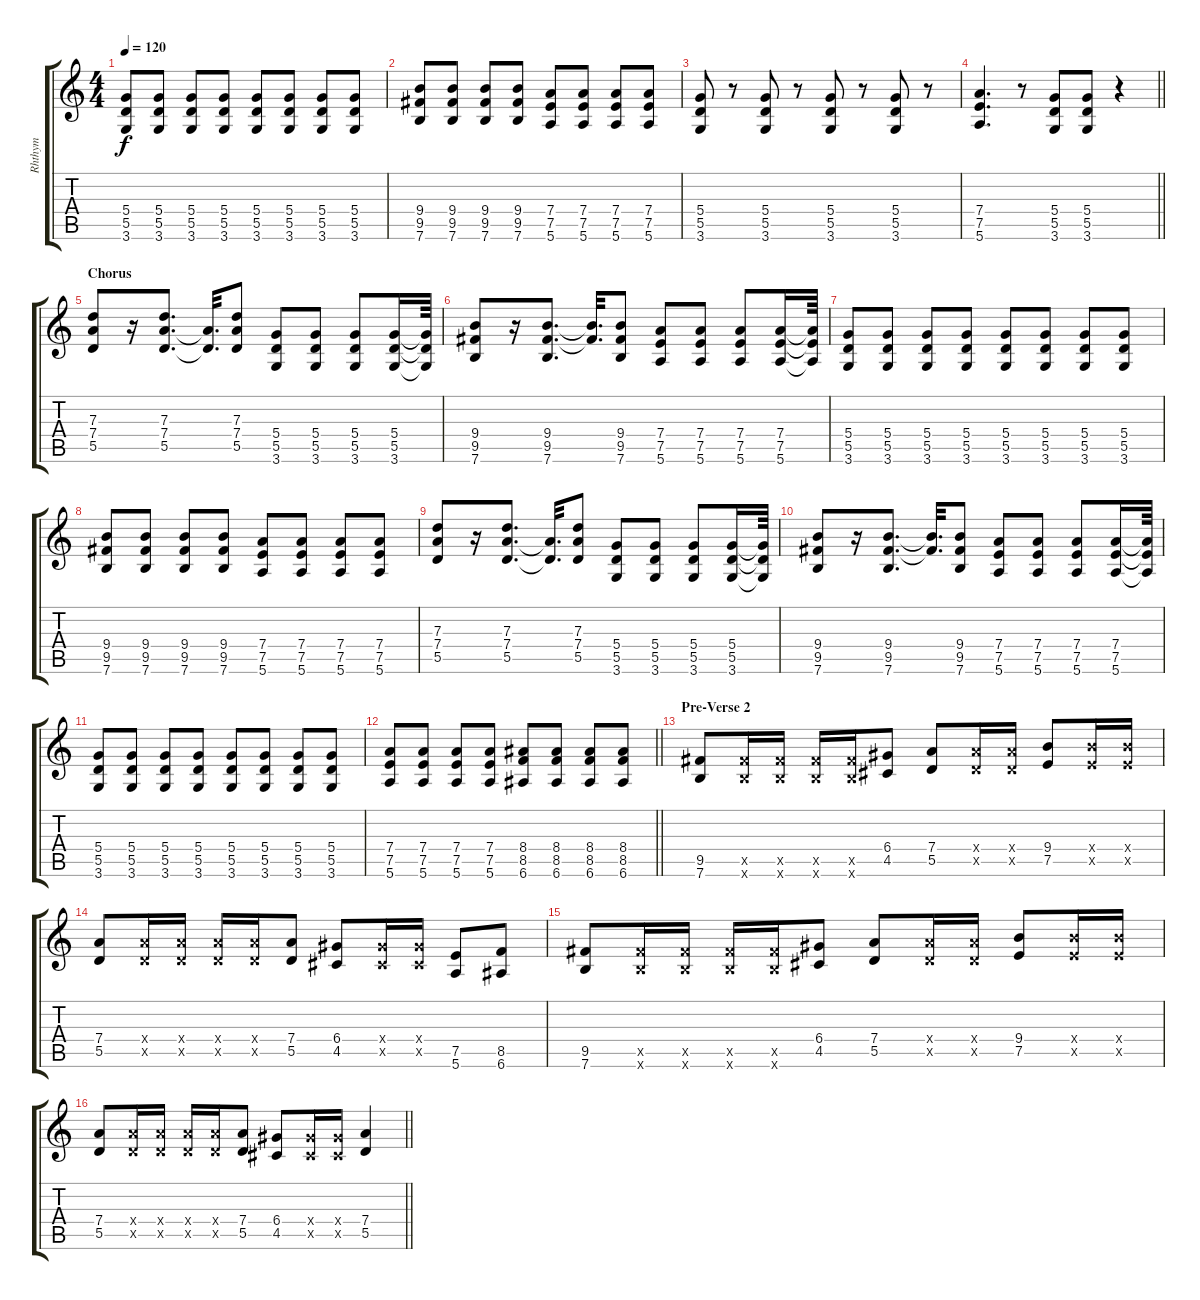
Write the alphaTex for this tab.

\track ("Rhthym" "Rhthym") {instrument overdrivenguitar}
\staff {score tabs}
\tuning (E4 B3 G3 D3 A2 E2) {hide}
\ts (4 4)
\tempo 120
\clef g2
\ks c
(5.4 5.5 3.6).8{dy f} (5.4 5.5 3.6).8 (5.4 5.5 3.6).8 (5.4 5.5 3.6).8 (5.4 5.5 3.6).8 (5.4 5.5 3.6).8 (5.4 5.5 3.6).8 (5.4 5.5 3.6).8 |
(9.4 9.5 7.6).8 (9.4 9.5 7.6).8 (9.4 9.5 7.6).8 (9.4 9.5 7.6).8 (7.4 7.5 5.6).8 (7.4 7.5 5.6).8 (7.4 7.5 5.6).8 (7.4 7.5 5.6).8 |
(5.4 5.5 3.6).8 r.8 (5.4 5.5 3.6).8 r.8 (5.4 5.5 3.6).8 r.8 (5.4 5.5 3.6).8 r.8 |
\barLineRight lightlight
(7.4 7.5 5.6).4{d} r.8 (5.4 5.5 3.6).8 (5.4 5.5 3.6).8 r.4 |
\section ("" "Chorus")
(7.3 7.4 5.5).8 r.16 (7.3 7.4 5.5).8{d} (7.4{t} 5.5{t}).32{d} (7.3 7.4 5.5).8 (5.4 5.5 3.6).8 (5.4 5.5 3.6).8 (5.4 5.5 3.6).8 (5.4 5.5 3.6).16 (5.4{t} 5.5{t} 3.6{t}).64 |
(9.4 9.5 7.6).8 r.16 (9.4 9.5 7.6).8{d} (9.4{t} 9.5{t}).32{d} (9.4 9.5 7.6).8 (7.4 7.5 5.6).8 (7.4 7.5 5.6).8 (7.4 7.5 5.6).8 (7.4 7.5 5.6).16 (7.4{t} 7.5{t} 5.6{t}).64 |
(5.4 5.5 3.6).8 (5.4 5.5 3.6).8 (5.4 5.5 3.6).8 (5.4 5.5 3.6).8 (5.4 5.5 3.6).8 (5.4 5.5 3.6).8 (5.4 5.5 3.6).8 (5.4 5.5 3.6).8 |
(9.4 9.5 7.6).8 (9.4 9.5 7.6).8 (9.4 9.5 7.6).8 (9.4 9.5 7.6).8 (7.4 7.5 5.6).8 (7.4 7.5 5.6).8 (7.4 7.5 5.6).8 (7.4 7.5 5.6).8 |
(7.3 7.4 5.5).8 r.16 (7.3 7.4 5.5).8{d} (7.4{t} 5.5{t}).32{d} (7.3 7.4 5.5).8 (5.4 5.5 3.6).8 (5.4 5.5 3.6).8 (5.4 5.5 3.6).8 (5.4 5.5 3.6).16 (5.4{t} 5.5{t} 3.6{t}).64 |
(9.4 9.5 7.6).8 r.16 (9.4 9.5 7.6).8{d} (9.4{t} 9.5{t}).32{d} (9.4 9.5 7.6).8 (7.4 7.5 5.6).8 (7.4 7.5 5.6).8 (7.4 7.5 5.6).8 (7.4 7.5 5.6).16 (7.4{t} 7.5{t} 5.6{t}).64 |
(5.4 5.5 3.6).8 (5.4 5.5 3.6).8 (5.4 5.5 3.6).8 (5.4 5.5 3.6).8 (5.4 5.5 3.6).8 (5.4 5.5 3.6).8 (5.4 5.5 3.6).8 (5.4 5.5 3.6).8 |
\barLineRight lightlight
(7.4 7.5 5.6).8 (7.4 7.5 5.6).8 (7.4 7.5 5.6).8 (7.4 7.5 5.6).8 (8.4 8.5 6.6).8 (8.4 8.5 6.6).8 (8.4 8.5 6.6).8 (8.4 8.5 6.6).8 |
\section ("" "Pre-Verse 2")
(9.5 7.6).8 (9.5{x} 7.6{x}).16 (9.5{x} 7.6{x}).16 (9.5{x} 7.6{x}).16 (9.5{x} 7.6{x}).16 (6.4 4.5).8 (7.4 5.5).8 (7.4{x} 5.5{x}).16 (7.4{x} 5.5{x}).16 (9.4 7.5).8 (9.4{x} 7.5{x}).16 (9.4{x} 7.5{x}).16 |
(7.4 5.5).8 (7.4{x} 5.5{x}).16 (7.4{x} 5.5{x}).16 (7.4{x} 5.5{x}).16 (7.4{x} 5.5{x}).16 (7.4 5.5).8 (6.4 4.5).8 (6.4{x} 4.5{x}).16 (6.4{x} 4.5{x}).16 (7.5 5.6).8 (8.5 6.6).8 |
(9.5 7.6).8 (9.5{x} 7.6{x}).16 (9.5{x} 7.6{x}).16 (9.5{x} 7.6{x}).16 (9.5{x} 7.6{x}).16 (6.4 4.5).8 (7.4 5.5).8 (7.4{x} 5.5{x}).16 (7.4{x} 5.5{x}).16 (9.4 7.5).8 (9.4{x} 7.5{x}).16 (9.4{x} 7.5{x}).16 |
\barLineRight lightlight
(7.4 5.5).8 (7.4{x} 5.5{x}).16 (7.4{x} 5.5{x}).16 (7.4{x} 5.5{x}).16 (7.4{x} 5.5{x}).16 (7.4 5.5).8 (6.4 4.5).8 (6.4{x} 4.5{x}).16 (6.4{x} 4.5{x}).16 (7.4 5.5).4
